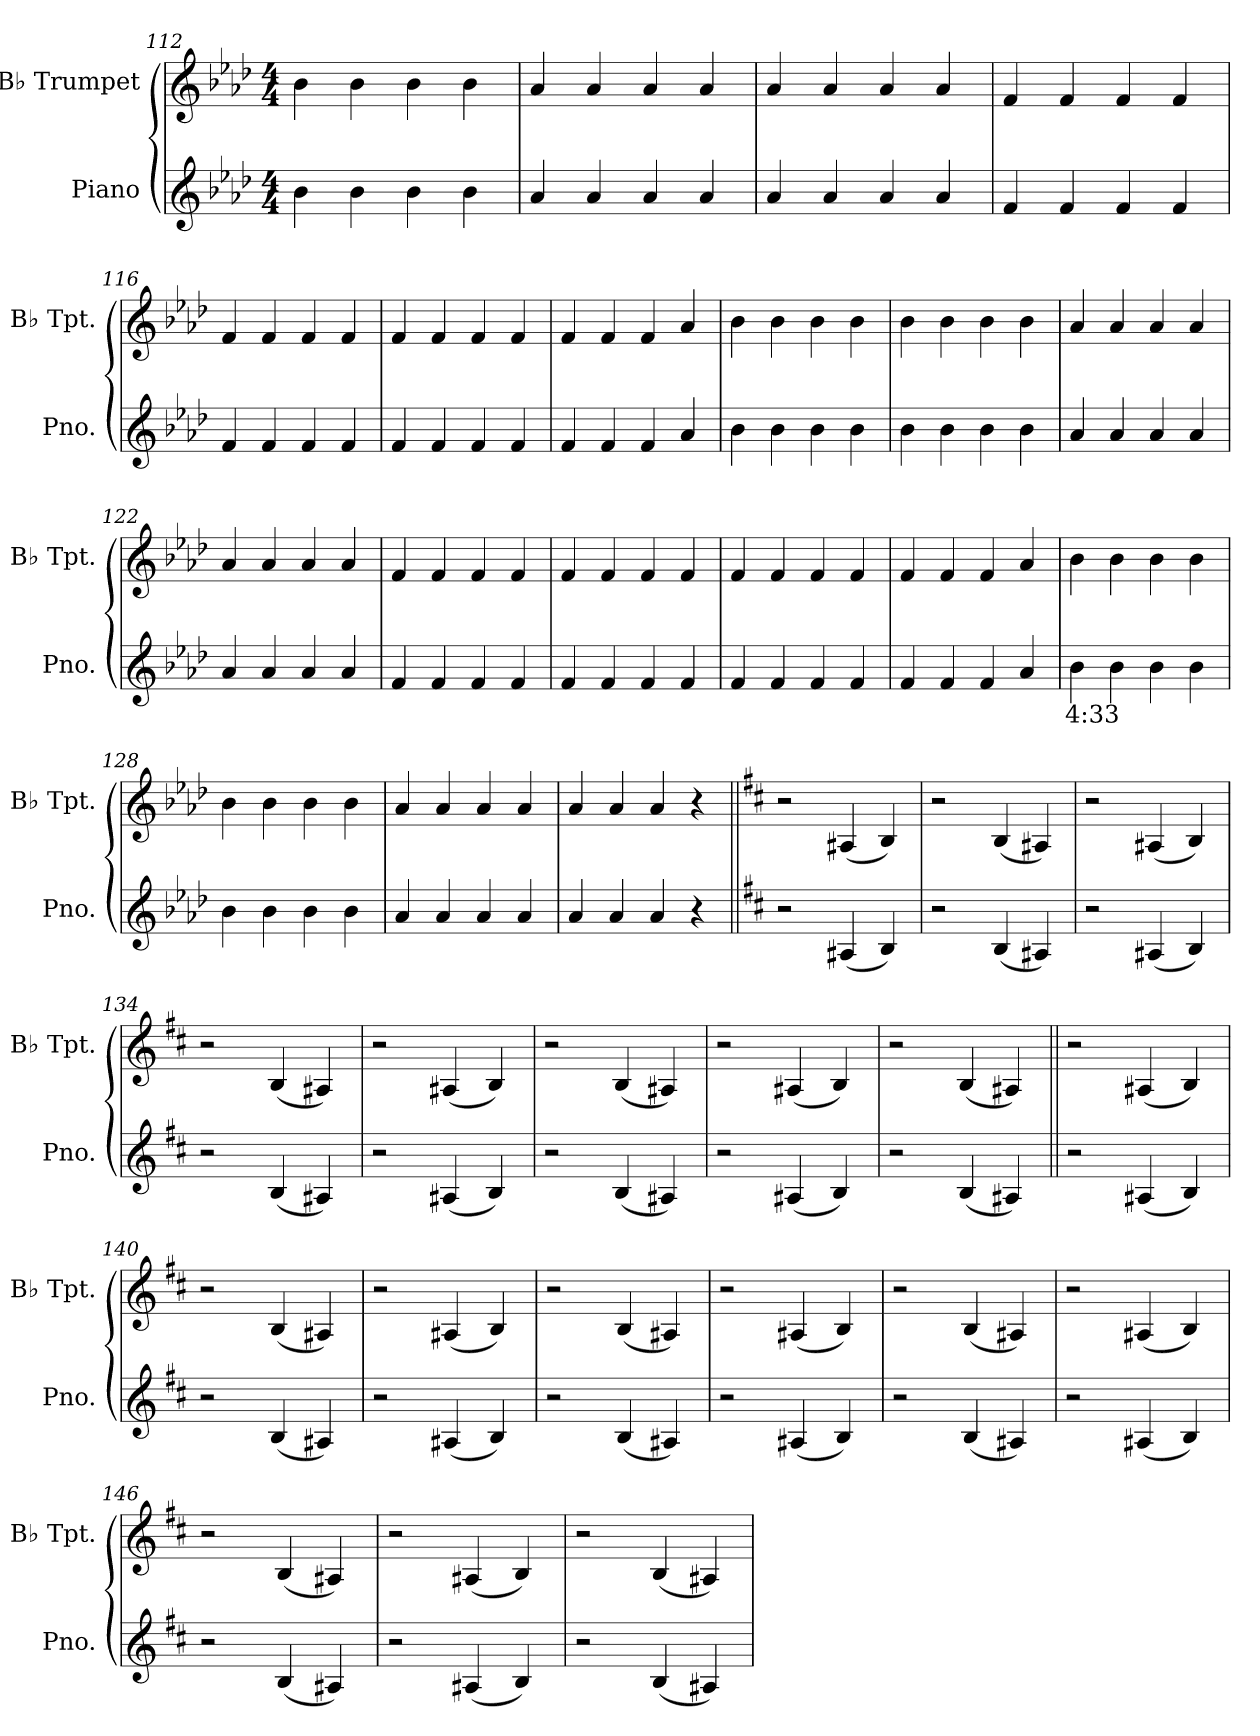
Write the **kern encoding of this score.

**kern	**text	**kern
*part2	*part2	*part1
*staff2	*staff2	*staff1
*I"Piano	*	*I"B♭ Trumpet
*I'Pno.	*	*I'B♭ Tpt.
*clefG2	*	*clefG2
*k[b-e-a-d-]	*	*k[b-e-a-d-]
*M4/4	*	*M4/4
=112	=112	=112
4b-	.	4b-!
4b-	.	4b-!
4b-	.	4b-!
4b-	.	4b-!
=113	=113	=113
4a-	.	4a-!
4a-	.	4a-!
4a-	.	4a-!
4a-	.	4a-!
=114	=114	=114
4a-	.	4a-!
4a-	.	4a-!
4a-	.	4a-!
4a-	.	4a-!
=115	=115	=115
4f	.	4f!
4f	.	4f!
4f	.	4f!
4f	.	4f!
=116	=116	=116
4f	.	4f!
4f	.	4f!
4f	.	4f!
4f	.	4f!
=117	=117	=117
4f	.	4f!
4f	.	4f!
4f	.	4f!
4f	.	4f!
=118	=118	=118
4f	.	4f!
4f	.	4f!
4f	.	4f!
4a-	.	4a-!
=119	=119	=119
4b-	.	4b-!
4b-	.	4b-!
4b-	.	4b-!
4b-	.	4b-!
=120	=120	=120
4b-	.	4b-!
4b-	.	4b-!
4b-	.	4b-!
4b-	.	4b-!
=121	=121	=121
4a-	.	4a-!
4a-	.	4a-!
4a-	.	4a-!
4a-	.	4a-!
=122	=122	=122
4a-	.	4a-!
4a-	.	4a-!
4a-	.	4a-!
4a-	.	4a-!
=123	=123	=123
4f	.	4f!
4f	.	4f!
4f	.	4f!
4f	.	4f!
=124	=124	=124
4f	.	4f!
4f	.	4f!
4f	.	4f!
4f	.	4f!
=125	=125	=125
4f	.	4f!
4f	.	4f!
4f	.	4f!
4f	.	4f!
=126	=126	=126
4f	.	4f!
4f	.	4f!
4f	.	4f!
4a-	.	4a-!
=127	=127	=127
4b-	4:33	4b-!
4b-	.	4b-!
4b-	.	4b-!
4b-	.	4b-!
=128	=128	=128
4b-	.	4b-!
4b-	.	4b-!
4b-	.	4b-!
4b-	.	4b-!
=129	=129	=129
4a-	.	4a-!
4a-	.	4a-!
4a-	.	4a-!
4a-	.	4a-!
=130	=130	=130
4a-	.	4a-!
4a-	.	4a-!
4a-	.	4a-!
4r	.	4r
=131||	=131||	=131||
*k[f#c#]	*	*k[f#c#]
2r	.	2r
(<4A#X	.	(<4A#X!
4B)	.	4B!)
=132	=132	=132
2r	.	2r
(<4B	.	(<4B!
4A#X)	.	4A#X!)
=133	=133	=133
2r	.	2r
(<4A#X	.	(<4A#X!
4B)	.	4B!)
=134	=134	=134
2r	.	2r
(<4B	.	(<4B!
4A#X)	.	4A#X!)
=135	=135	=135
2r	.	2r
(<4A#X	.	(<4A#X!
4B)	.	4B!)
=136	=136	=136
2r	.	2r
(<4B	.	(<4B!
4A#X)	.	4A#X!)
=137	=137	=137
2r	.	2r
(<4A#X	.	(<4A#X!
4B)	.	4B!)
=138	=138	=138
2r	.	2r
(<4B	.	(<4B!
4A#X)	.	4A#X!)
=139||	=139||	=139||
2r	.	2r
(<4A#X	.	(<4A#X!
4B)	.	4B!)
=140	=140	=140
2r	.	2r
(<4B	.	(<4B!
4A#X)	.	4A#X!)
=141	=141	=141
2r	.	2r
(<4A#X	.	(<4A#X!
4B)	.	4B!)
=142	=142	=142
2r	.	2r
(<4B	.	(<4B!
4A#X)	.	4A#X!)
=143	=143	=143
2r	.	2r
(<4A#X	.	(<4A#X!
4B)	.	4B!)
=144	=144	=144
2r	.	2r
(<4B	.	(<4B!
4A#X)	.	4A#X!)
=145	=145	=145
2r	.	2r
(<4A#X	.	(<4A#X!
4B)	.	4B!)
=146	=146	=146
2r	.	2r
(<4B	.	(<4B!
4A#X)	.	4A#X!)
=147	=147	=147
2r	.	2r
(<4A#X	.	(<4A#X!
4B)	.	4B!)
=148	=148	=148
2r	.	2r
(<4B	.	(<4B!
4A#X)	.	4A#X!)
=	=	=
*-	*-	*-
